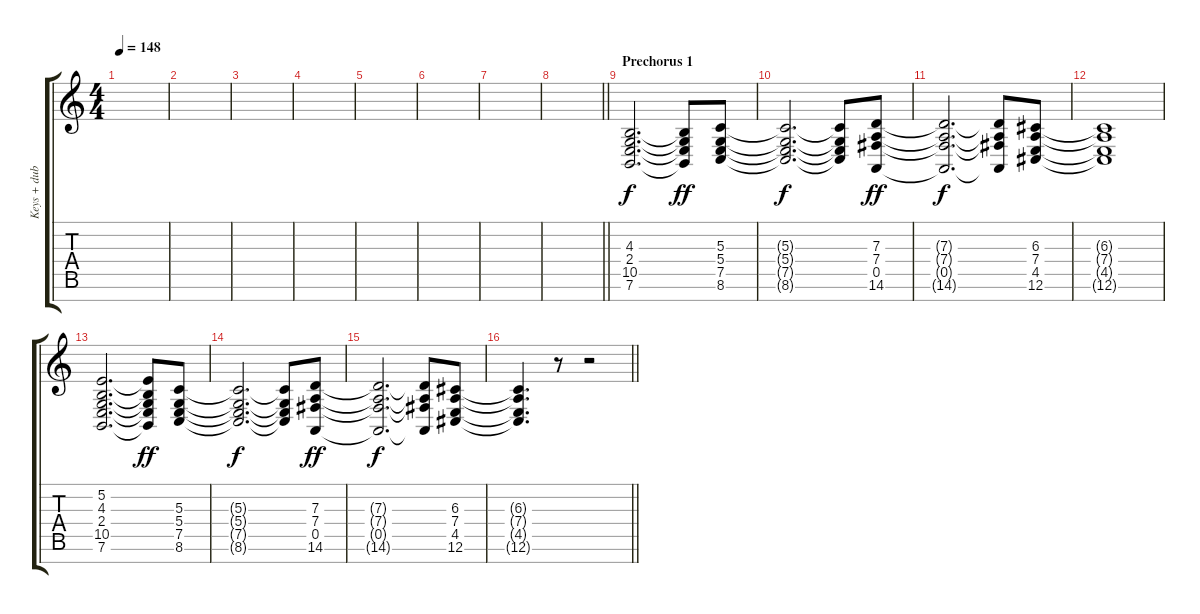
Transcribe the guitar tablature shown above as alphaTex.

\track ("Keys + dub" "Keys + dub") {instrument stringensemble1}
\staff {score tabs}
\tuning (E4 B3 G3 D3 A2 E2 B1) {hide}
\ts (4 4)
\tempo 148
\clef g2
\ks c
|
|
|
|
|
|
|
\barLineRight lightlight
|
\section ("" "Prechorus 1")
(4.3 2.4 10.5 7.6).2{d instrument stringensemble1 beam merge} (4.3{t} 2.4{t} 10.5{t} 7.6{t}).8{dy ff} (5.3 5.4 7.5 8.6).8 |
(5.3{t} 5.4{t} 7.5{t} 8.6{t}).2{d dy f} (5.3{t} 5.4{t} 7.5{t} 8.6{t}).8 (7.3 7.4 0.5 14.6).8{dy ff} |
(7.3{t} 7.4{t} 0.5{t} 14.6{t}).2{d dy f} (7.3{t} 7.4{t} 0.5{t} 14.6{t}).8 (6.3 7.4 4.5 12.6).8 |
(6.3{t} 7.4{t} 4.5{t} 12.6{t}).1 |
(5.2 4.3 2.4 10.5 7.6).2{d beam merge} (5.2{t} 4.3{t} 2.4{t} 10.5{t} 7.6{t}).8{dy ff} (5.3 5.4 7.5 8.6).8 |
(5.3{t} 5.4{t} 7.5{t} 8.6{t}).2{d dy f} (5.3{t} 5.4{t} 7.5{t} 8.6{t}).8 (7.3 7.4 0.5 14.6).8{dy ff} |
(7.3{t} 7.4{t} 0.5{t} 14.6{t}).2{d dy f} (7.3{t} 7.4{t} 0.5{t} 14.6{t}).8 (6.3 7.4 4.5 12.6).8 |
\barLineRight lightlight
(6.3{t} 7.4{t} 4.5{t} 12.6{t}).4{d} r.8{beam merge} r.2
